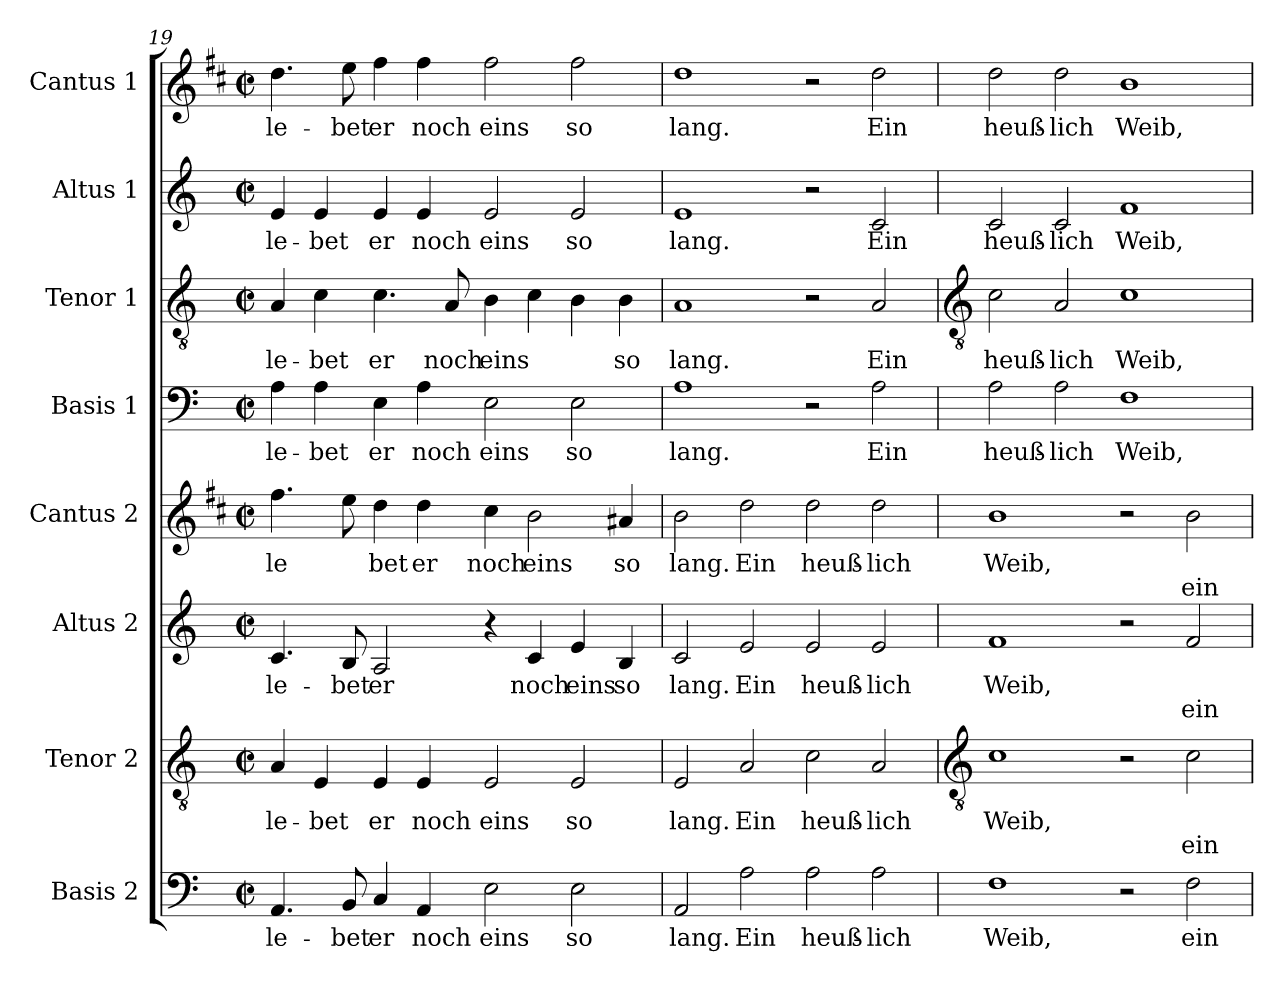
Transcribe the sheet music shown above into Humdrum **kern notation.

**kern	**text	**kern	**text	**text	**kern	**text	**text	**kern	**text	**text	**kern	**text	**kern	**text	**kern	**text	**kern	**text
*part8	*part8	*part7	*part7	*part7	*part6	*part6	*part6	*part5	*part5	*part5	*part4	*part4	*part3	*part3	*part2	*part2	*part1	*part1
*staff8	*staff8	*staff7	*staff7	*staff7	*staff6	*staff6	*staff6	*staff5	*staff5	*staff5	*staff4	*staff4	*staff3	*staff3	*staff2	*staff2	*staff1	*staff1
*I"Basis 2	*	*I"Tenor 2	*	*	*I"Altus 2	*	*	*I"Cantus 2	*	*	*I"Basis 1	*	*I"Tenor 1	*	*I"Altus 1	*	*I"Cantus 1	*
*clefF4	*	*clefGv2	*	*	*clefG2	*	*	*clefG2	*	*	*clefF4	*	*clefGv2	*	*clefG2	*	*clefG2	*
*	*	*	*	*	*	*	*	*ITrd1c2	*	*	*	*	*	*	*	*	*ITrd1c2	*
*k[]	*	*k[]	*	*	*k[]	*	*	*k[]	*	*	*k[]	*	*k[]	*	*k[]	*	*k[]	*
*C:	*	*C:	*	*	*C:	*	*	*C:	*	*	*C:	*	*C:	*	*C:	*	*C:	*
*M4/2	*	*M4/2	*	*	*M4/2	*	*	*M4/2	*	*	*M4/2	*	*M4/2	*	*M4/2	*	*M4/2	*
*met(c|)	*	*met(c|)	*	*	*met(c|)	*	*	*met(c|)	*	*	*met(c|)	*	*met(c|)	*	*met(c|)	*	*met(c|)	*
=19	=19	=19	=19	=19	=19	=19	=19	=19	=19	=19	=19	=19	=19	=19	=19	=19	=19	=19
!	!LO:LY:b	!	!LO:LY:b	!	!	!LO:LY:b	!	!	!LO:LY:b	!	!	!LO:LY:b	!	!LO:LY:b	!	!LO:LY:b	!	!LO:LY:b
4.AA	le-	4A	le-	.	4.c	le-	.	4.ee	le	.	4A	le-	4A	le-	4e	le-	4.cc	le-
!	!	!	!LO:LY:b	!	!	!	!	!	!	!	!	!LO:LY:b	!	!LO:LY:b	!	!LO:LY:b	!	!
.	.	4E	-bet	.	.	.	.	.	.	.	4A	-bet	4c	-bet	4e	-bet	.	.
!	!LO:LY:b	!	!	!	!	!LO:LY:b	!	!	!	!	!	!	!	!	!	!	!	!LO:LY:b
8BB	-bet	.	.	.	8B	-bet	.	8dd	.	.	.	.	.	.	.	.	8dd	-bet
!	!LO:LY:b	!	!LO:LY:b	!	!	!LO:LY:b	!	!	!LO:LY:b	!	!	!LO:LY:b	!	!LO:LY:b	!	!LO:LY:b	!	!LO:LY:b
4C	er	4E	er	.	2A	er	.	4cc	bet	.	4E	er	4.c	er	4e	er	4ee	er
!	!LO:LY:b	!	!LO:LY:b	!	!	!	!	!	!LO:LY:b	!	!	!LO:LY:b	!	!	!	!LO:LY:b	!	!LO:LY:b
4AA	noch	4E	noch	.	.	.	.	4cc	er	.	4A	noch	.	.	4e	noch	4ee	noch
!	!	!	!	!	!	!	!	!	!	!	!	!	!	!LO:LY:b	!	!	!	!
.	.	.	.	.	.	.	.	.	.	.	.	.	8A	noch	.	.	.	.
!	!LO:LY:b	!	!LO:LY:b	!	!	!	!	!	!LO:LY:b	!	!	!LO:LY:b	!	!LO:LY:b	!	!LO:LY:b	!	!LO:LY:b
2E	eins	2E	eins	.	4r	.	.	4b	noch	.	2E	eins	4B	eins	2e	eins	2ee	eins
!	!	!	!	!	!	!LO:LY:b	!	!	!LO:LY:b	!	!	!	!	!	!	!	!	!
.	.	.	.	.	4c	noch	.	2a	eins	.	.	.	4c	.	.	.	.	.
!	!LO:LY:b	!	!LO:LY:b	!	!	!LO:LY:b	!	!	!	!	!	!LO:LY:b	!	!	!	!LO:LY:b	!	!LO:LY:b
2E	so	2E	so	.	4e	eins	.	.	.	.	2E	so	4B	.	2e	so	2ee	so
!	!	!	!	!	!	!LO:LY:b	!	!	!LO:LY:b	!	!	!	!	!LO:LY:b	!	!	!	!
.	.	.	.	.	4B	so	.	4g#X	so	.	.	.	4B	so	.	.	.	.
=20	=20	=20	=20	=20	=20	=20	=20	=20	=20	=20	=20	=20	=20	=20	=20	=20	=20	=20
!	!LO:LY:b	!	!LO:LY:b	!	!	!LO:LY:b	!	!	!LO:LY:b	!	!	!LO:LY:b	!	!LO:LY:b	!	!LO:LY:b	!	!LO:LY:b
2AA	lang.	2E	lang.	.	2c	lang.	.	2a	lang.	.	1A	lang.	1A	lang.	1e	lang.	1cc	lang.
!	!LO:LY:b	!	!LO:LY:b	!	!	!LO:LY:b	!	!	!LO:LY:b	!	!	!	!	!	!	!	!	!
2A	Ein	2A	Ein	.	2e	Ein	.	2cc	Ein	.	.	.	.	.	.	.	.	.
!	!LO:LY:b	!	!LO:LY:b	!	!	!LO:LY:b	!	!	!LO:LY:b	!	!	!	!	!	!	!	!	!
2A	heuß-	2c	heuß-	.	2e	heuß-	.	2cc	heuß-	.	2r	.	2r	.	2r	.	2r	.
!	!LO:LY:b	!	!LO:LY:b	!	!	!LO:LY:b	!	!	!LO:LY:b	!	!	!LO:LY:b	!	!LO:LY:b	!	!LO:LY:b	!	!LO:LY:b
2A	-lich	2A	-lich	.	2e	-lich	.	2cc	-lich	.	2A	Ein	2A	Ein	2c	Ein	2cc	Ein
!!LO:LB:g=z
=21	=21	=21	=21	=21	=21	=21	=21	=21	=21	=21	=21	=21	=21	=21	=21	=21	=21	=21
*	*	*clefGv2	*	*	*	*	*	*	*	*	*	*	*clefGv2	*	*	*	*	*
!	!LO:LY:b	!	!LO:LY:b	!	!	!LO:LY:b	!	!	!LO:LY:b	!	!	!LO:LY:b	!	!LO:LY:b	!	!LO:LY:b	!	!LO:LY:b
1F	Weib,	1c	Weib,	.	1f	Weib,	.	1a	Weib,	.	2A	heuß-	2c	heuß-	2c	heuß-	2cc	heuß-
!	!	!	!	!	!	!	!	!	!	!	!	!LO:LY:b	!	!LO:LY:b	!	!LO:LY:b	!	!LO:LY:b
.	.	.	.	.	.	.	.	.	.	.	2A	-lich	2A	-lich	2c	-lich	2cc	-lich
!	!	!	!	!	!	!	!	!	!	!	!	!LO:LY:b	!	!LO:LY:b	!	!LO:LY:b	!	!LO:LY:b
2r	.	2r	.	.	2r	.	.	2r	.	.	1F	Weib,	1c	Weib,	1f	Weib,	1a	Weib,
!	!LO:LY:b	!	!	!LO:LY:b	!	!	!LO:LY:b	!	!	!LO:LY:b	!	!	!	!	!	!	!	!
2F	ein	2c	.	ein	2f	.	ein	2a	.	ein	.	.	.	.	.	.	.	.
=	=	=	=	=	=	=	=	=	=	=	=	=	=	=	=	=	=	=
*-	*-	*-	*-	*-	*-	*-	*-	*-	*-	*-	*-	*-	*-	*-	*-	*-	*-	*-
